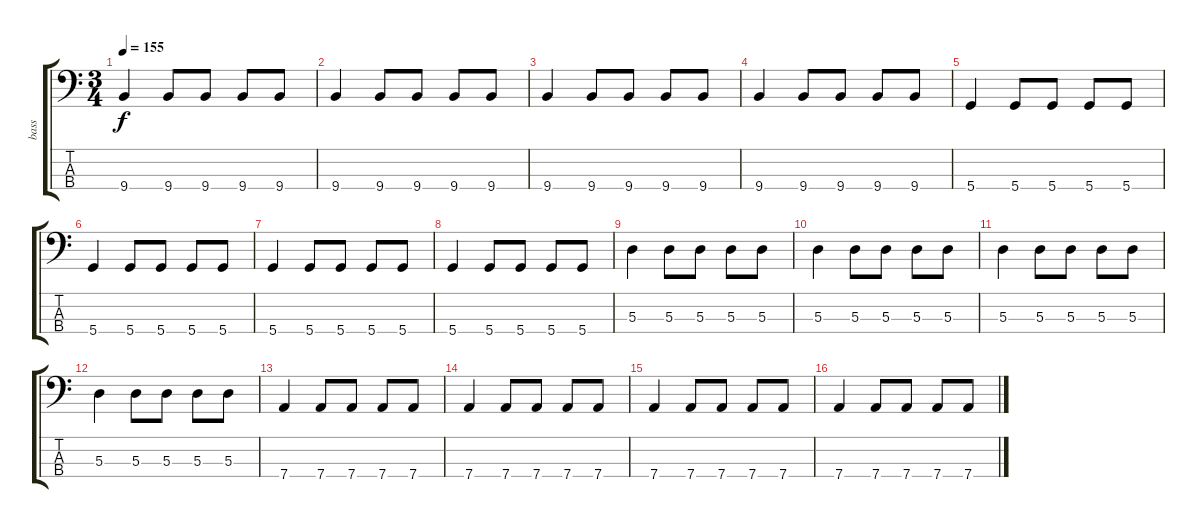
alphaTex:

\track ("bass" "bass") {instrument electricbasspick}
\staff {score tabs}
\tuning (G2 D2 A1 D1) {hide}
\ts (3 4)
\tempo 155
\clef f4
\ks c
9.4.4{dy f} 9.4.8 9.4.8 9.4.8 9.4.8 |
9.4.4 9.4.8 9.4.8 9.4.8 9.4.8 |
9.4.4 9.4.8 9.4.8 9.4.8 9.4.8 |
9.4.4 9.4.8 9.4.8 9.4.8 9.4.8 |
5.4.4 5.4.8 5.4.8 5.4.8 5.4.8 |
5.4.4 5.4.8 5.4.8 5.4.8 5.4.8 |
5.4.4 5.4.8 5.4.8 5.4.8 5.4.8 |
5.4.4 5.4.8 5.4.8 5.4.8 5.4.8 |
5.3.4 5.3.8 5.3.8 5.3.8 5.3.8 |
5.3.4 5.3.8 5.3.8 5.3.8 5.3.8 |
5.3.4 5.3.8 5.3.8 5.3.8 5.3.8 |
5.3.4 5.3.8 5.3.8 5.3.8 5.3.8 |
7.4.4 7.4.8 7.4.8 7.4.8 7.4.8 |
7.4.4 7.4.8 7.4.8 7.4.8 7.4.8 |
7.4.4 7.4.8 7.4.8 7.4.8 7.4.8 |
7.4.4 7.4.8 7.4.8 7.4.8 7.4.8
